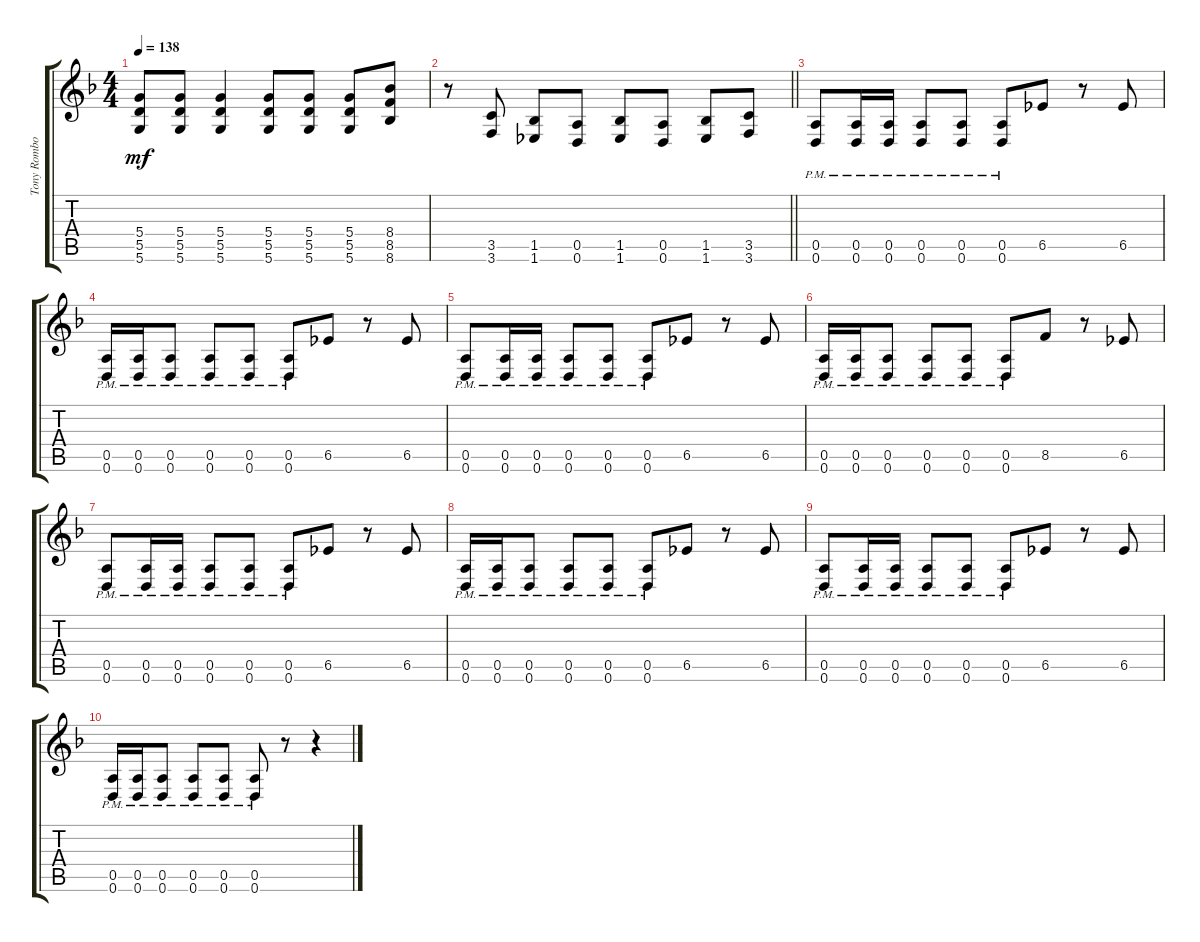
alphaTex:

\track ("Tony Rombola" "Tony Rombo") {instrument distortionguitar}
\staff {score tabs}
\tuning (E4 B3 G3 D3 A2 D2) {hide}
\ts (4 4)
\tempo 138
\clef g2
\ks f
(5.4{t} 5.5{t} 5.6{t}).8{dy mf} (5.4 5.5 5.6).8 (5.4 5.5 5.6).4 (5.4 5.5 5.6).8 (5.4 5.5 5.6).8 (5.4 5.5 5.6).8 (8.4 8.5 8.6).8 |
\barLineRight lightlight
r.8 (3.5 3.6).8 (1.5 1.6).8 (0.5 0.6).8 (1.5 1.6).8 (0.5 0.6).8 (1.5 1.6).8 (3.5 3.6).8 |
(0.5{pm} 0.6{pm}).8 (0.5{pm} 0.6{pm}).16 (0.5{pm} 0.6{pm}).16 (0.5{pm} 0.6{pm}).8 (0.5{pm} 0.6{pm}).8 (0.5{pm} 0.6{pm}).8 6.5.8 r.8 6.5.8 |
(0.5{pm} 0.6{pm}).16 (0.5{pm} 0.6{pm}).16 (0.5{pm} 0.6{pm}).8 (0.5{pm} 0.6{pm}).8 (0.5{pm} 0.6{pm}).8 (0.5{pm} 0.6{pm}).8 6.5.8 r.8 6.5.8 |
(0.5{pm} 0.6{pm}).8 (0.5{pm} 0.6{pm}).16 (0.5{pm} 0.6{pm}).16 (0.5{pm} 0.6{pm}).8 (0.5{pm} 0.6{pm}).8 (0.5{pm} 0.6{pm}).8 6.5.8 r.8 6.5.8 |
(0.5{pm} 0.6{pm}).16 (0.5{pm} 0.6{pm}).16 (0.5{pm} 0.6{pm}).8 (0.5{pm} 0.6{pm}).8 (0.5{pm} 0.6{pm}).8 (0.5{pm} 0.6{pm}).8 8.5.8 r.8 6.5.8 |
(0.5{pm} 0.6{pm}).8 (0.5{pm} 0.6{pm}).16 (0.5{pm} 0.6{pm}).16 (0.5{pm} 0.6{pm}).8 (0.5{pm} 0.6{pm}).8 (0.5{pm} 0.6{pm}).8 6.5.8 r.8 6.5.8 |
(0.5{pm} 0.6{pm}).16 (0.5{pm} 0.6{pm}).16 (0.5{pm} 0.6{pm}).8 (0.5{pm} 0.6{pm}).8 (0.5{pm} 0.6{pm}).8 (0.5{pm} 0.6{pm}).8 6.5.8 r.8 6.5.8 |
(0.5{pm} 0.6{pm}).8 (0.5{pm} 0.6{pm}).16 (0.5{pm} 0.6{pm}).16 (0.5{pm} 0.6{pm}).8 (0.5{pm} 0.6{pm}).8 (0.5{pm} 0.6{pm}).8 6.5.8 r.8 6.5.8 |
(0.5{pm} 0.6{pm}).16 (0.5{pm} 0.6{pm}).16 (0.5{pm} 0.6{pm}).8 (0.5{pm} 0.6{pm}).8 (0.5{pm} 0.6{pm}).8 (0.5{pm} 0.6{pm}).8 r.8 r.4
